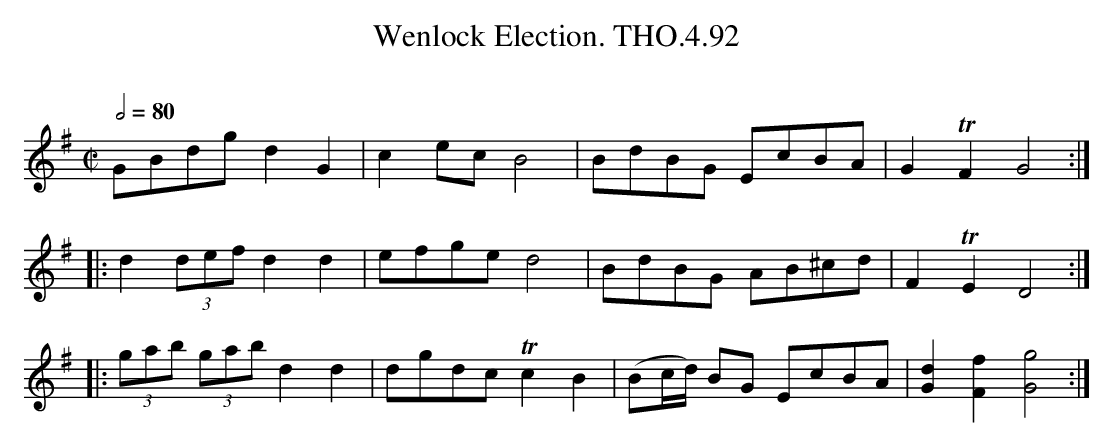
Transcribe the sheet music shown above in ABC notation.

X:1
T:Wenlock Election. THO.4.92
O:
M:C|
L:1/8
Q:1/2=80
K:G
GBdg d2G2|c2 ec B4|BdBG EcBA|G2TF2 G4:|
|:d2 (3def d2d2|efge d4|BdBG AB^cd|F2TE2 D4:|
|:(3gab (3gab d2d2|dgdc Tc2B2|(Bc/d/) BG EcBA|[d2G2][f2F2][g4G4]:|
